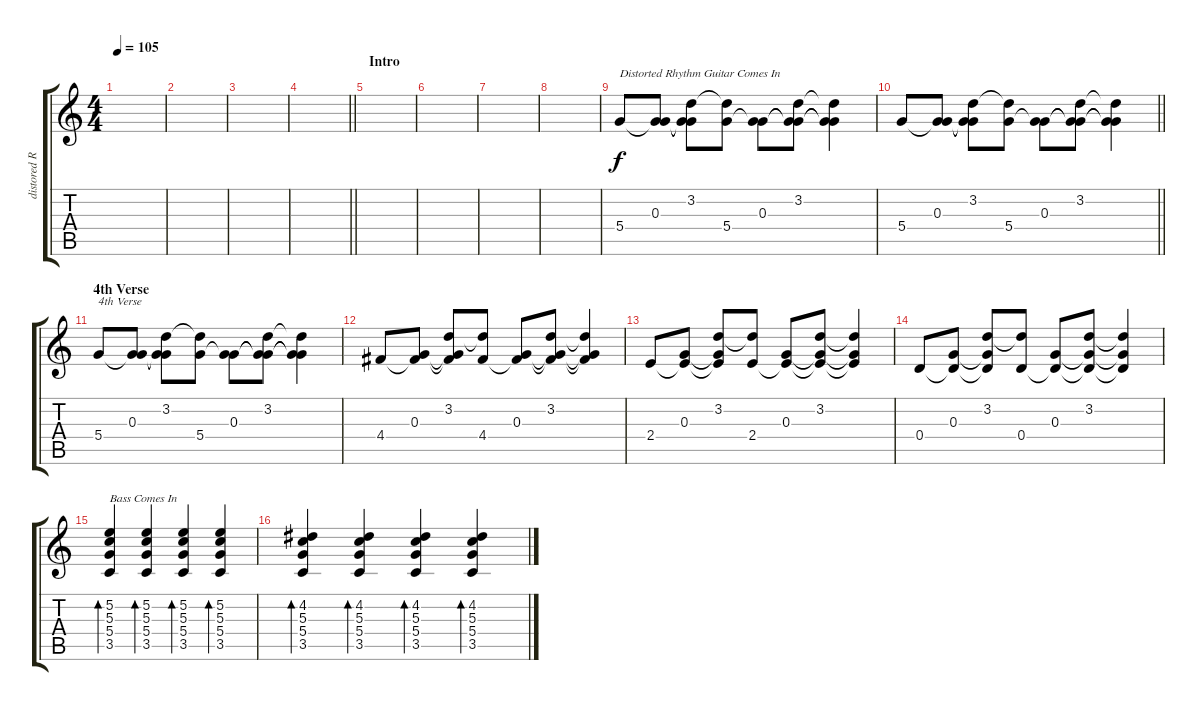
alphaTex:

\track ("distored Rhythm guitar" "distored R") {instrument distortionguitar}
\staff {score tabs}
\tuning (E4 B3 G3 D3 A2 E2) {hide}
\ts (4 4)
\tempo 105
\clef g2
\ks c
|
|
|
\barLineRight lightlight
|
\section ("" "Intro")
|
|
|
|
5.4.8{txt "Distorted Rhythm Guitar Comes In"} (0.3 5.4{t}).8 (3.2 0.3{t} 5.4{t}).8 (3.2{t} 5.4).8 (0.3 5.4{t}).8 (3.2 0.3{t} 5.4{t}).8 (3.2{t} 0.3{t} 5.4{t}).4 |
\barLineRight lightlight
5.4.8 (0.3 5.4{t}).8 (3.2 0.3{t} 5.4{t}).8 (3.2{t} 5.4).8 (0.3 5.4{t}).8 (3.2 0.3{t} 5.4{t}).8 (3.2{t} 0.3{t} 5.4{t}).4 |
\section ("" "4th Verse")
5.4.8{txt "4th Verse"} (0.3 5.4{t}).8 (3.2 0.3{t} 5.4{t}).8 (3.2{t} 5.4).8 (0.3 5.4{t}).8 (3.2 0.3{t} 5.4{t}).8 (3.2{t} 0.3{t} 5.4{t}).4 |
4.4.8 (0.3 4.4{t}).8 (3.2 0.3{t} 4.4{t}).8 (3.2{t} 4.4).8 (0.3 4.4{t}).8 (3.2 0.3{t} 4.4{t}).8 (3.2{t} 0.3{t} 4.4{t}).4 |
2.4.8 (0.3 2.4{t}).8 (3.2 0.3{t} 2.4{t}).8 (3.2{t} 2.4).8 (0.3 2.4{t}).8 (3.2 0.3{t} 2.4{t}).8 (3.2{t} 0.3{t} 2.4{t}).4 |
0.4.8 (0.3 0.4{t}).8 (3.2 0.3{t} 0.4{t}).8 (3.2{t} 0.4).8 (0.3 0.4{t}).8 (3.2 0.3{t} 0.4{t}).8 (3.2{t} 0.3{t} 0.4{t}).4 |
(5.2 5.3 5.4 3.5).4{bd 60 txt "Bass Comes In" volume 9} (5.2 5.3 5.4 3.5).4{bd 60} (5.2 5.3 5.4 3.5).4{bd 60} (5.2 5.3 5.4 3.5).4{bd 60} |
(4.2 5.3 5.4 3.5).4{bd 60} (4.2 5.3 5.4 3.5).4{bd 60} (4.2 5.3 5.4 3.5).4{bd 60} (4.2 5.3 5.4 3.5).4{bd 60}
